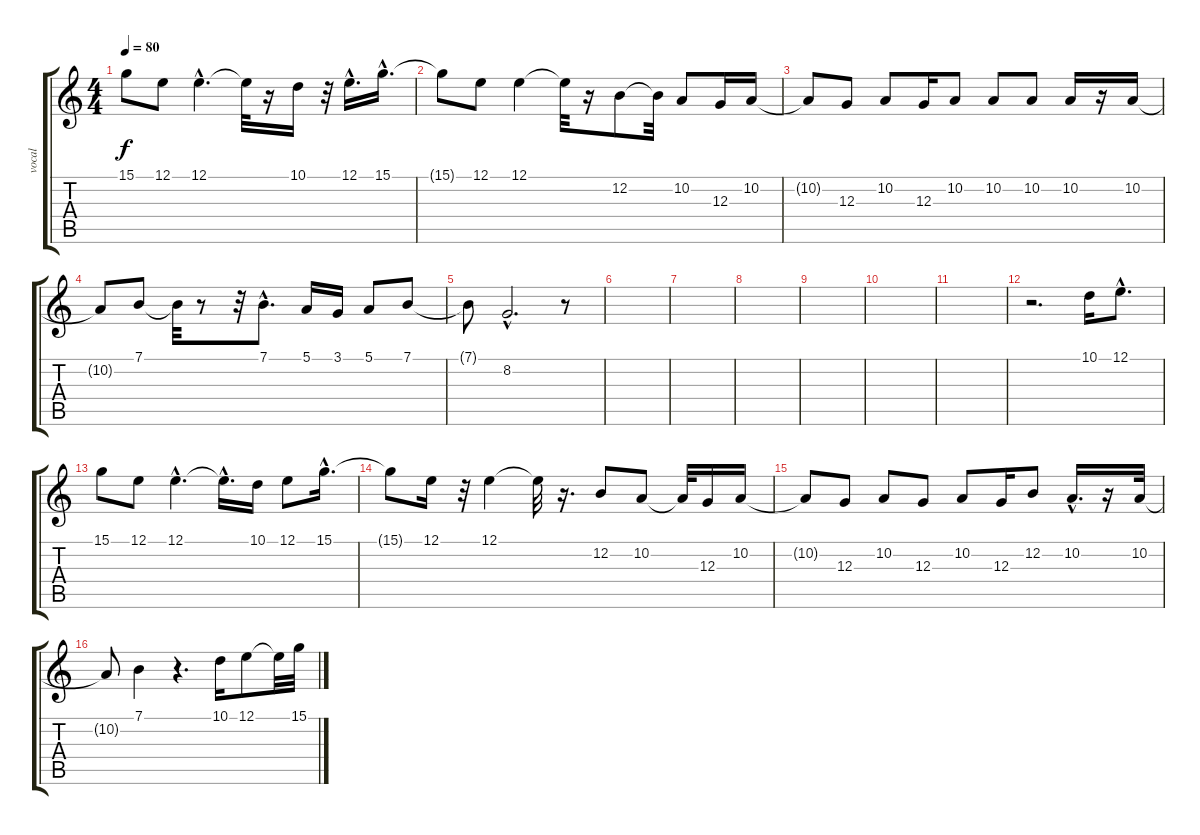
\track ("vocal" "vocal") {instrument violin}
\staff {score tabs}
\tuning (E4 B3 G3 D3 A2 E2) {hide}
\ts (4 4)
\tempo 80
\clef g2
\ks c
15.1{t}.8{dy f} 12.1.8 12.1{hac}.4{d} 12.1{t}.32 r.16 10.1.16 r.32 12.1{hac}.16{d} 15.1{hac}.16{d} |
15.1{t}.8 12.1.8 12.1.4 12.1{t}.32 r.16 12.2.8 12.2{t}.32 10.2.8 12.3.16 10.2.16 |
10.2{t}.8 12.3.8 10.2.8 12.3.16 10.2.8 10.2.8 10.2.8 10.2.16 r.16 10.2.16 |
10.2{t}.8 7.1.8 7.1{t}.32 r.8 r.32 7.1{hac}.8{d} 5.1.16 3.1.16 5.1.8 7.1.8 |
7.1{t}.8 8.2{hac}.2{d} r.8 |
|
|
|
|
|
|
r.2{d} 10.1.16 12.1{hac}.8{d} |
15.1.8 12.1.8 12.1{hac}.4{d} 12.1{hac t}.16{d} 10.1.16 12.1.8 15.1{hac}.16{d} |
15.1{t}.8 12.1.16 r.32 12.1.4 12.1{t}.32 r.16{d} 12.2.8 10.2.8 10.2{t}.32 12.3.16 10.2.16 |
10.2{t}.8 12.3.8 10.2.8 12.3.8 10.2.8 12.3.16 12.2.8 10.2{hac}.16{d} r.16 10.2.32 |
10.2{t}.8 7.1.4 r.4{d} 10.1.16 12.1.8 12.1{t}.32 15.1.32
